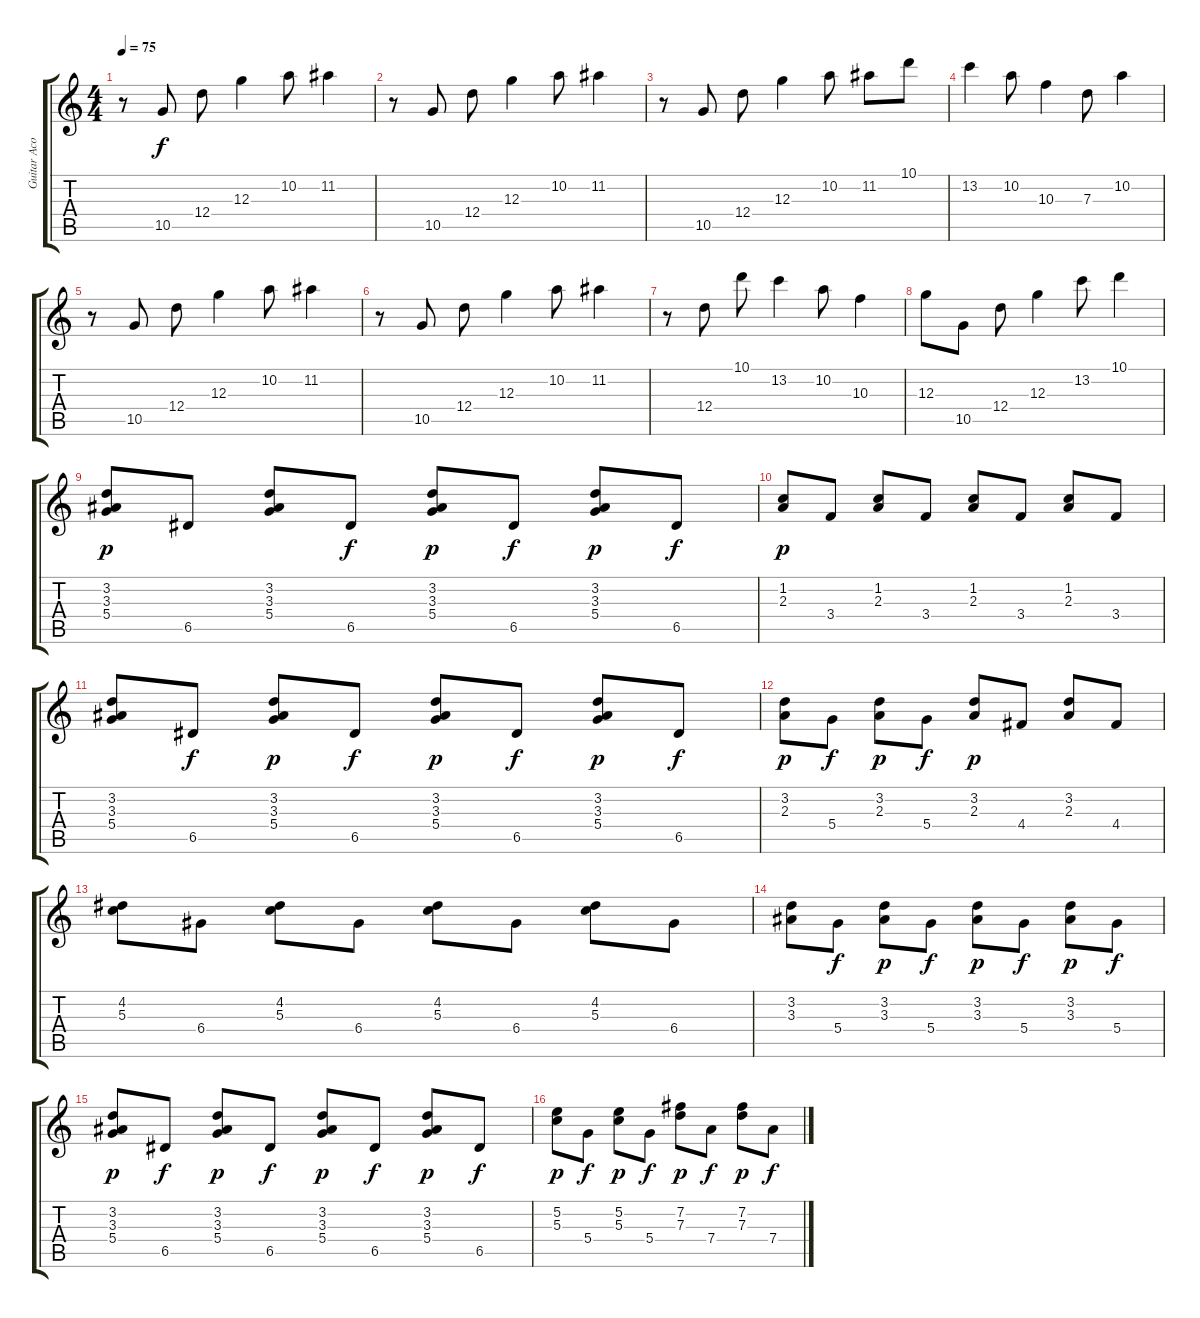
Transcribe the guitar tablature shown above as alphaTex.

\track ("Guitar Acoustic" "Guitar Aco") {instrument acousticguitarnylon}
\staff {score tabs}
\tuning (E4 B3 G3 D3 A2 E2) {hide}
\ts (4 4)
\tempo 75
\clef g2
\ks c
r.8{dy f} 10.5.8 12.4.8 12.3.4 10.2.8 11.2.4 |
r.8 10.5.8 12.4.8 12.3.4 10.2.8 11.2.4 |
r.8 10.5.8 12.4.8 12.3.4 10.2.8 11.2.8 10.1.8 |
13.2.4 10.2.8 10.3.4 7.3.8 10.2.4 |
r.8 10.5.8 12.4.8 12.3.4 10.2.8 11.2.4 |
r.8 10.5.8 12.4.8 12.3.4 10.2.8 11.2.4 |
r.8 12.4.8 10.1.8 13.2.4 10.2.8 10.3.4 |
12.3.8 10.5.8 12.4.8 12.3.4 13.2.8 10.1.4 |
(3.2 3.3 5.4).8{dy p} 6.5.8 (3.2 3.3 5.4).8 6.5.8{dy f} (3.2 3.3 5.4).8{dy p} 6.5.8{dy f} (3.2 3.3 5.4).8{dy p} 6.5.8{dy f} |
(1.2 2.3).8{dy p} 3.4.8 (1.2 2.3).8 3.4.8 (1.2 2.3).8 3.4.8 (1.2 2.3).8 3.4.8 |
(3.2 3.3 5.4).8 6.5.8{dy f} (3.2 3.3 5.4).8{dy p} 6.5.8{dy f} (3.2 3.3 5.4).8{dy p} 6.5.8{dy f} (3.2 3.3 5.4).8{dy p} 6.5.8{dy f} |
(3.2 2.3).8{dy p} 5.4.8{dy f} (3.2 2.3).8{dy p} 5.4.8{dy f} (3.2 2.3).8{dy p} 4.4.8 (3.2 2.3).8 4.4.8 |
(4.2 5.3).8 6.4.8 (4.2 5.3).8 6.4.8 (4.2 5.3).8 6.4.8 (4.2 5.3).8 6.4.8 |
(3.2 3.3).8 5.4.8{dy f} (3.2 3.3).8{dy p} 5.4.8{dy f} (3.2 3.3).8{dy p} 5.4.8{dy f} (3.2 3.3).8{dy p} 5.4.8{dy f} |
(3.2 3.3 5.4).8{dy p} 6.5.8{dy f} (3.2 3.3 5.4).8{dy p} 6.5.8{dy f} (3.2 3.3 5.4).8{dy p} 6.5.8{dy f} (3.2 3.3 5.4).8{dy p} 6.5.8{dy f} |
(5.2 5.3).8{dy p} 5.4.8{dy f} (5.2 5.3).8{dy p} 5.4.8{dy f} (7.2 7.3).8{dy p} 7.4.8{dy f} (7.2 7.3).8{dy p} 7.4.8{dy f}
